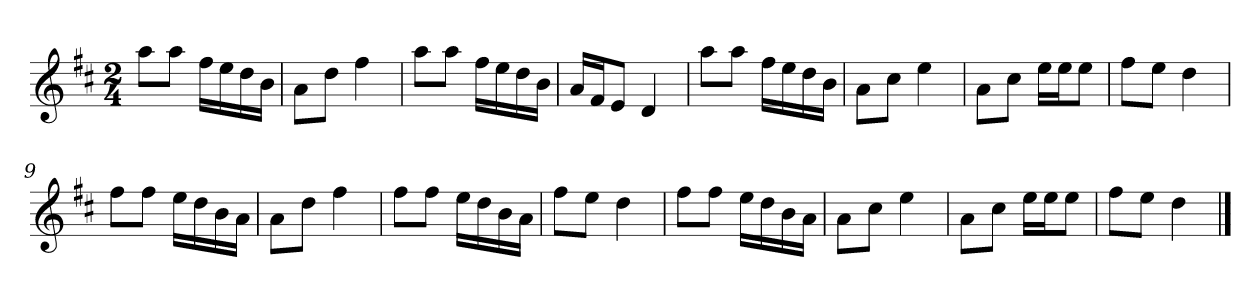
**kern
*part1
*staff1
*clefG2
*k[f#c#]
*D:
*M2/4
=1
8aa\L
8aa\J
16ff#\LL
16ee\
16dd\
16b\JJ
=2
8a\L
8dd\J
4ff#\
=3
8aa\L
8aa\J
16ff#\LL
16ee\
16dd\
16b\JJ
=4
16a/LL
16f#/J
8e/J
4d/
!!LO:LB:g=z
=5
8aa\L
8aa\J
16ff#\LL
16ee\
16dd\
16b\JJ
=6
8a\L
8cc#\J
4ee\
=7
8a\L
8cc#\J
16ee\LL
16ee\J
8ee\J
=8
8ff#\L
8ee\J
4dd\
!!LO:LB:g=z
=9
8ff#\L
8ff#\J
16ee\LL
16dd\
16b\
16a\JJ
=10
8a\L
8dd\J
4ff#\
=11
8ff#\L
8ff#\J
16ee\LL
16dd\
16b\
16a\JJ
=12
8ff#\L
8ee\J
4dd\
!!LO:LB:g=z
=13
8ff#\L
8ff#\J
16ee\LL
16dd\
16b\
16a\JJ
=14
8a\L
8cc#\J
4ee\
=15
8a\L
8cc#\J
16ee\LL
16ee\J
8ee\J
=16
8ff#\L
8ee\J
4dd\
==
*-
